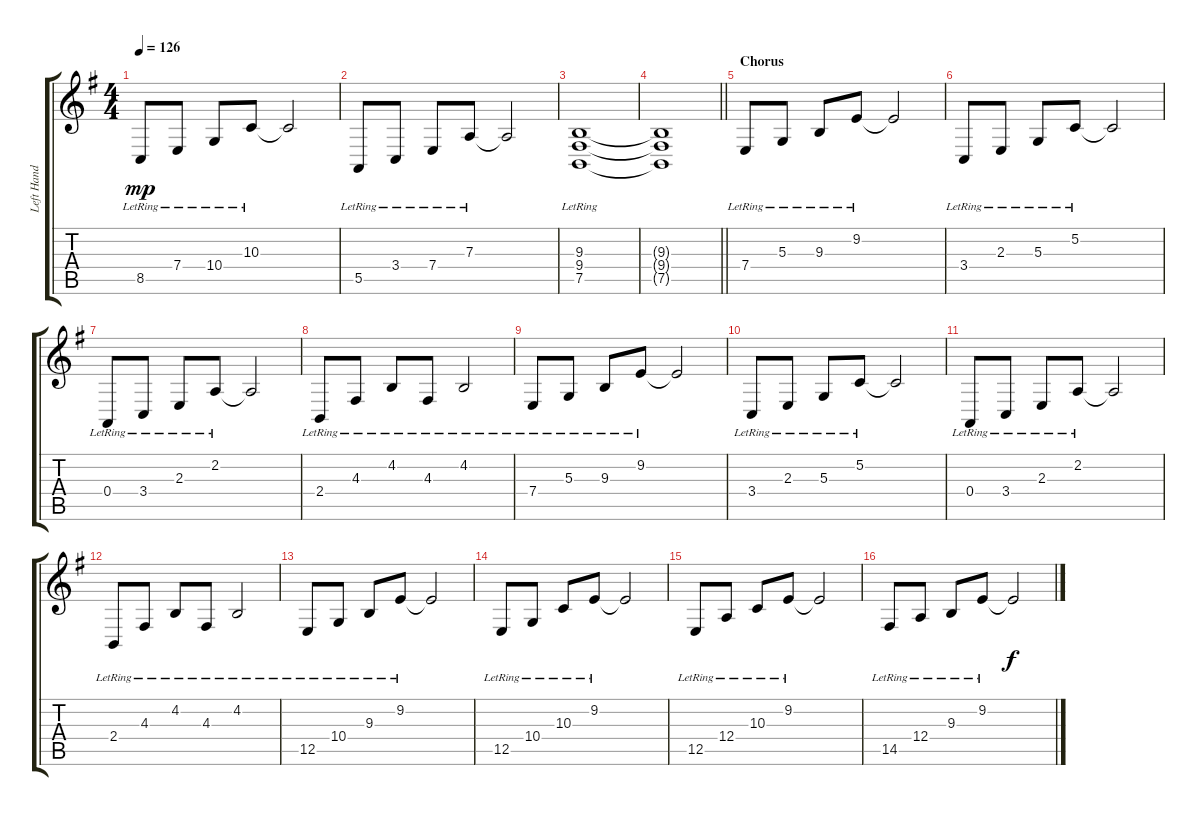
\track ("Left Hand Piano" "Left Hand ") {instrument acousticgrandpiano}
\staff {score tabs}
\tuning (C4 G3 D3 A2 E2 B1) {hide}
\ts (4 4)
\tempo 126
\clef g2
\ks eminor
8.5{lr}.8{dy mp} 7.4{lr}.8 10.4{lr}.8 10.3{lr}.8 10.3{t}.2 |
5.5{lr}.8 3.4{lr}.8 7.4{lr}.8 7.3{lr}.8 7.3{t}.2 |
(9.3{lr} 9.4{lr} 7.5{lr}).1 |
\barLineRight lightlight
(9.3{t} 9.4{t} 7.5{t}).1 |
\section ("" "Chorus")
7.4{lr}.8 5.3{lr}.8 9.3{lr}.8 9.2{lr}.8 9.2{t}.2 |
3.4{lr}.8 2.3{lr}.8 5.3{lr}.8 5.2{lr}.8 5.2{t}.2 |
0.4{lr}.8 3.4{lr}.8 2.3{lr}.8 2.2{lr}.8 2.2{t}.2 |
2.4{lr}.8 4.3{lr}.8 4.2{lr}.8 4.3{lr}.8 4.2{lr}.2 |
7.4{lr}.8 5.3{lr}.8 9.3{lr}.8 9.2{lr}.8 9.2{t}.2 |
3.4{lr}.8 2.3{lr}.8 5.3{lr}.8 5.2{lr}.8 5.2{t}.2 |
0.4{lr}.8 3.4{lr}.8 2.3{lr}.8 2.2{lr}.8 2.2{t}.2 |
2.4{lr}.8 4.3{lr}.8 4.2{lr}.8 4.3{lr}.8 4.2{lr}.2 |
12.5{lr}.8 10.4{lr}.8 9.3{lr}.8 9.2{lr}.8 9.2{t}.2 |
12.5{lr}.8 10.4{lr}.8 10.3{lr}.8 9.2{lr}.8 9.2{t}.2 |
12.5{lr}.8 12.4{lr}.8 10.3{lr}.8 9.2{lr}.8 9.2{t}.2 |
14.5{lr}.8 12.4{lr}.8 9.3{lr}.8 9.2{lr}.8 9.2{t}.2{dy f}
